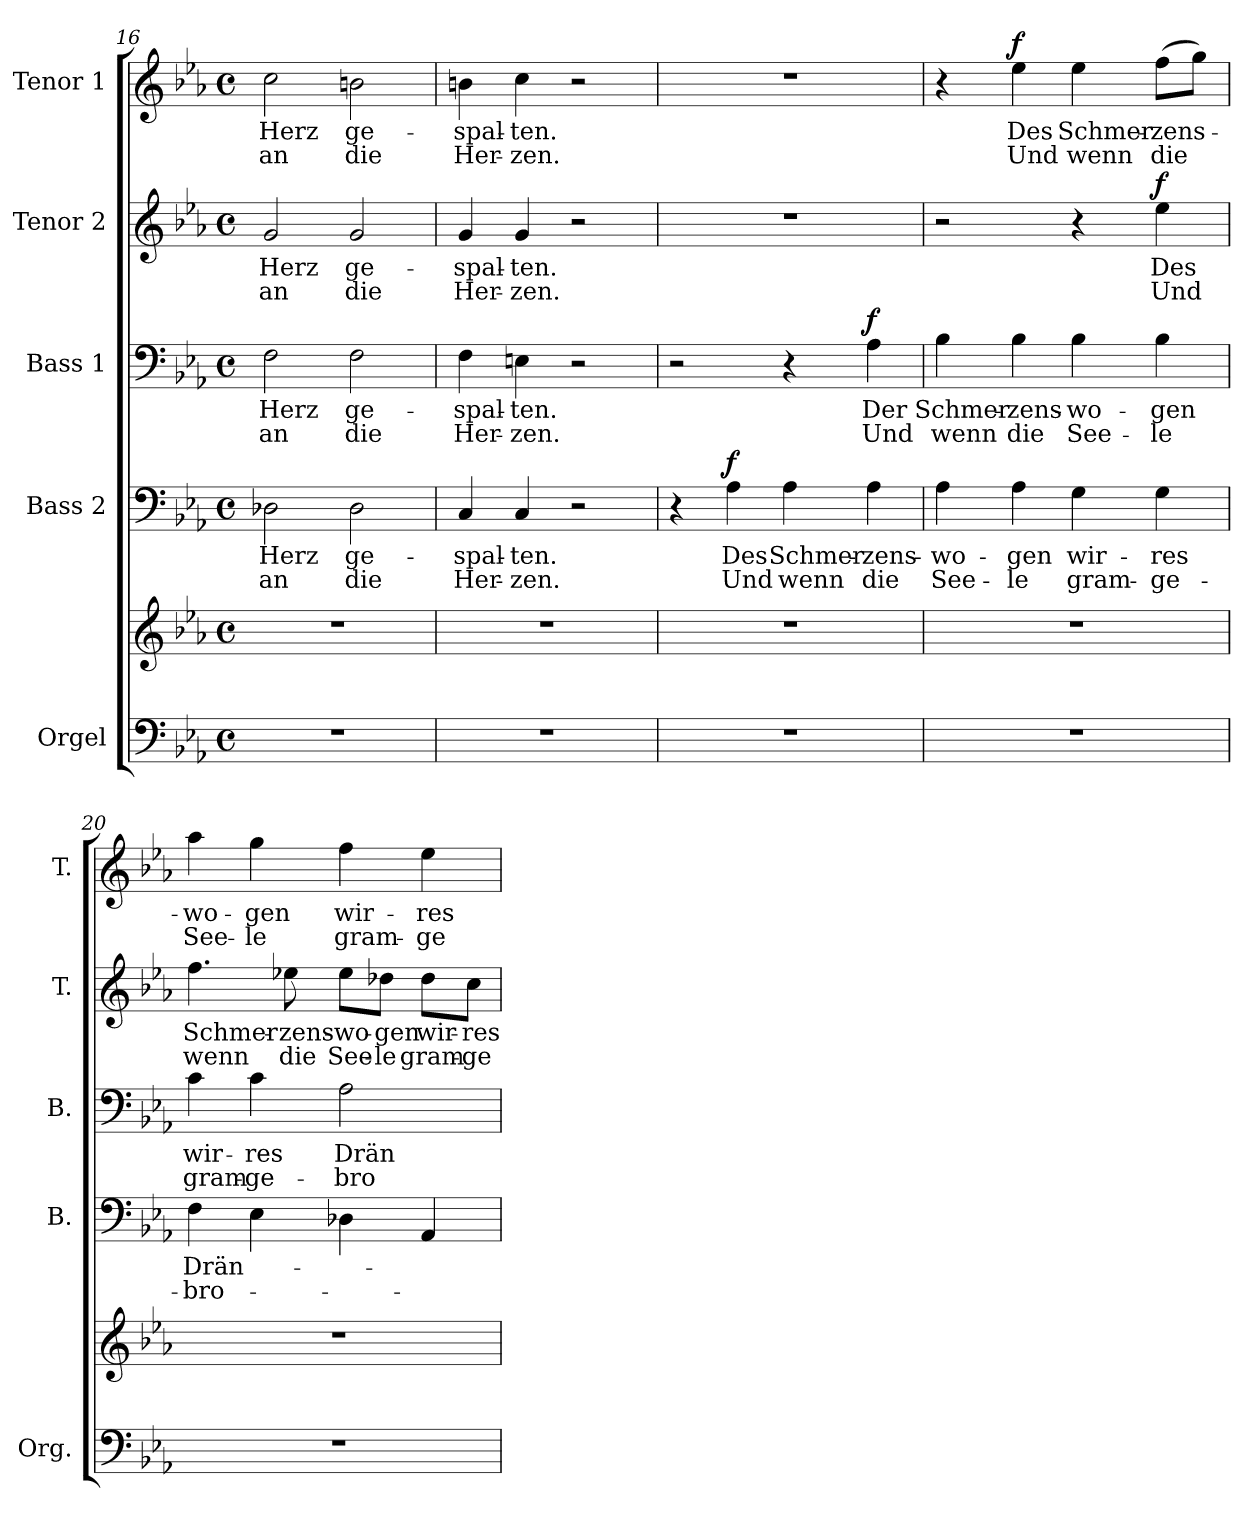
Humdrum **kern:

**kern	**kern	**kern	**text	**text	**dynam	**kern	**text	**text	**dynam	**kern	**text	**text	**dynam	**kern	**text	**text	**dynam
*part5	*part5	*part4	*part4	*part4	*part4	*part3	*part3	*part3	*part3	*part2	*part2	*part2	*part2	*part1	*part1	*part1	*part1
*staff6	*staff5	*staff4	*staff4	*staff4	*staff4	*staff3	*staff3	*staff3	*staff3	*staff2	*staff2	*staff2	*staff2	*staff1	*staff1	*staff1	*staff1
*I"Orgel	*	*I"Bass 2	*	*	*	*I"Bass 1	*	*	*	*I"Tenor 2	*	*	*	*I"Tenor 1	*	*	*
*I'Org.	*	*I'B.	*	*	*	*I'B.	*	*	*	*I'T.	*	*	*	*I'T.	*	*	*
*clefF4	*clefG2	*clefF4	*	*	*	*clefF4	*	*	*	*clefG2	*	*	*	*clefG2	*	*	*
*	*	*	*	*	*	*	*	*	*	*ITrd7c12	*	*	*	*ITrd7c12	*	*	*
*k[b-e-a-]	*k[b-e-a-]	*k[b-e-a-]	*	*	*	*k[b-e-a-]	*	*	*	*k[b-e-a-]	*	*	*	*k[b-e-a-]	*	*	*
*E-:	*E-:	*E-:	*	*	*	*E-:	*	*	*	*E-:	*	*	*	*E-:	*	*	*
*M4/4	*M4/4	*M4/4	*	*	*	*M4/4	*	*	*	*M4/4	*	*	*	*M4/4	*	*	*
*met(c)	*met(c)	*met(c)	*	*	*	*met(c)	*	*	*	*met(c)	*	*	*	*met(c)	*	*	*
=16	=16	=16	=16	=16	=16	=16	=16	=16	=16	=16	=16	=16	=16	=16	=16	=16	=16
!	!	!	!LO:LY:b:color=#000000	!LO:LY:b:color=#000000	!	!	!	!	!	!	!	!	!	!	!	!	!
!	!	!	!	!	!	!	!LO:LY:b:color=#000000	!LO:LY:b:color=#000000	!	!	!	!	!	!	!	!	!
!	!	!	!	!	!	!	!	!	!	!	!LO:LY:b:color=#000000	!LO:LY:b:color=#000000	!	!	!	!	!
!	!	!	!	!	!	!	!	!	!	!	!	!	!	!	!LO:LY:b:color=#000000	!LO:LY:b:color=#000000	!
1r	1r	2D-Xi\	Herz	an	.	2Fi\	Herz	an	.	2Gi/	Herz	an	.	2ci\	Herz	an	.
!	!	!	!LO:LY:b:color=#000000	!LO:LY:b:color=#000000	!	!	!	!	!	!	!	!	!	!	!	!	!
!	!	!	!	!	!	!	!LO:LY:b:color=#000000	!LO:LY:b:color=#000000	!	!	!	!	!	!	!	!	!
!	!	!	!	!	!	!	!	!	!	!	!LO:LY:b:color=#000000	!LO:LY:b:color=#000000	!	!	!	!	!
!	!	!	!	!	!	!	!	!	!	!	!	!	!	!	!LO:LY:b:color=#000000	!LO:LY:b:color=#000000	!
.	.	2D-i\	ge-	die	.	2Fi\	ge-	die	.	2Gi/	ge-	die	.	2Bni\	ge-	die	.
=17	=17	=17	=17	=17	=17	=17	=17	=17	=17	=17	=17	=17	=17	=17	=17	=17	=17
!	!	!	!LO:LY:b:color=#000000	!LO:LY:b:color=#000000	!	!	!	!	!	!	!	!	!	!	!	!	!
!	!	!	!	!	!	!	!LO:LY:b:color=#000000	!LO:LY:b:color=#000000	!	!	!	!	!	!	!	!	!
!	!	!	!	!	!	!	!	!	!	!	!LO:LY:b:color=#000000	!LO:LY:b:color=#000000	!	!	!	!	!
!	!	!	!	!	!	!	!	!	!	!	!	!	!	!	!LO:LY:b:color=#000000	!LO:LY:b:color=#000000	!
1r	1r	4Ci/	-spal-	Her-	.	4Fi\	-spal-	Her-	.	4Gi/	-spal-	Her-	.	4Bni\	-spal-	Her-	.
!	!	!	!LO:LY:b:color=#000000	!LO:LY:b:color=#000000	!	!	!	!	!	!	!	!	!	!	!	!	!
!	!	!	!	!	!	!	!LO:LY:b:color=#000000	!LO:LY:b:color=#000000	!	!	!	!	!	!	!	!	!
!	!	!	!	!	!	!	!	!	!	!	!LO:LY:b:color=#000000	!LO:LY:b:color=#000000	!	!	!	!	!
!	!	!	!	!	!	!	!	!	!	!	!	!	!	!	!LO:LY:b:color=#000000	!LO:LY:b:color=#000000	!
.	.	4Ci/	-ten.	-zen.	.	4Eni\	-ten.	-zen.	.	4Gi/	-ten.	-zen.	.	4ci\	-ten.	-zen.	.
.	.	2r	.	.	.	2r	.	.	.	2r	.	.	.	2r	.	.	.
=18	=18	=18	=18	=18	=18	=18	=18	=18	=18	=18	=18	=18	=18	=18	=18	=18	=18
1r	1r	4r	.	.	.	2r	.	.	.	1r	.	.	.	1r	.	.	.
!	!	!	!LO:LY:b:color=#000000	!LO:LY:b:color=#000000	!	!	!	!	!	!	!	!	!	!	!	!	!
.	.	4A-i\	Des	Und	f	.	.	.	.	.	.	.	.	.	.	.	.
!	!	!	!LO:LY:b:color=#000000	!LO:LY:b:color=#000000	!	!	!	!	!	!	!	!	!	!	!	!	!
.	.	4A-i\	Schmer-	wenn	.	4r	.	.	.	.	.	.	.	.	.	.	.
!	!	!	!LO:LY:b:color=#000000	!LO:LY:b:color=#000000	!	!	!	!	!	!	!	!	!	!	!	!	!
!	!	!	!	!	!	!	!LO:LY:b:color=#000000	!LO:LY:b:color=#000000	!	!	!	!	!	!	!	!	!
.	.	4A-i\	-zens-	die	.	4A-i\	Der	Und	f	.	.	.	.	.	.	.	.
=19	=19	=19	=19	=19	=19	=19	=19	=19	=19	=19	=19	=19	=19	=19	=19	=19	=19
!	!	!	!LO:LY:b:color=#000000	!LO:LY:b:color=#000000	!	!	!	!	!	!	!	!	!	!	!	!	!
!	!	!	!	!	!	!	!LO:LY:b:color=#000000	!LO:LY:b:color=#000000	!	!	!	!	!	!	!	!	!
1r	1r	4A-i\	-wo-	See-	.	4B-i\	Schmer-	wenn	.	2r	.	.	.	4r	.	.	.
!	!	!	!LO:LY:b:color=#000000	!LO:LY:b:color=#000000	!	!	!	!	!	!	!	!	!	!	!	!	!
!	!	!	!	!	!	!	!LO:LY:b:color=#000000	!LO:LY:b:color=#000000	!	!	!	!	!	!	!	!	!
!	!	!	!	!	!	!	!	!	!	!	!	!	!	!	!LO:LY:b:color=#000000	!LO:LY:b:color=#000000	!
.	.	4A-i\	-gen	-le	.	4B-i\	-zens-	die	.	.	.	.	.	4e-i\	Des	Und	f
!	!	!	!LO:LY:b:color=#000000	!LO:LY:b:color=#000000	!	!	!	!	!	!	!	!	!	!	!	!	!
!	!	!	!	!	!	!	!LO:LY:b:color=#000000	!LO:LY:b:color=#000000	!	!	!	!	!	!	!	!	!
!	!	!	!	!	!	!	!	!	!	!	!	!	!	!	!LO:LY:b:color=#000000	!LO:LY:b:color=#000000	!
.	.	4Gi\	wir-	gram-	.	4B-i\	-wo-	See-	.	4r	.	.	.	4e-i\	Schmer-	wenn	.
!	!	!	!LO:LY:b:color=#000000	!LO:LY:b:color=#000000	!	!	!	!	!	!	!	!	!	!	!	!	!
!	!	!	!	!	!	!	!LO:LY:b:color=#000000	!LO:LY:b:color=#000000	!	!	!	!	!	!	!	!	!
!	!	!	!	!	!	!	!	!	!	!	!LO:LY:b:color=#000000	!LO:LY:b:color=#000000	!	!	!	!	!
!	!	!	!	!	!	!	!	!	!	!	!	!	!	!	!LO:LY:b:color=#000000	!LO:LY:b:color=#000000	!
.	.	4Gi\	-res	-ge-	.	4B-i\	-gen	-le	.	4e-i\	Des	Und	f	(8fi\L	-zens-	die	.
.	.	.	.	.	.	.	.	.	.	.	.	.	.	8gi\J)	.	.	.
!!LO:LB:g=z
=20	=20	=20	=20	=20	=20	=20	=20	=20	=20	=20	=20	=20	=20	=20	=20	=20	=20
!	!	!	!LO:LY:b:color=#000000	!LO:LY:b:color=#000000	!	!	!	!	!	!	!	!	!	!	!	!	!
!	!	!	!	!	!	!	!LO:LY:b:color=#000000	!LO:LY:b:color=#000000	!	!	!	!	!	!	!	!	!
!	!	!	!	!	!	!	!	!	!	!	!LO:LY:b:color=#000000	!LO:LY:b:color=#000000	!	!	!	!	!
!	!	!	!	!	!	!	!	!	!	!	!	!	!	!	!LO:LY:b:color=#000000	!LO:LY:b:color=#000000	!
1r	1r	4Fi\	Drän-	-bro-	.	4ci\	wir-	gram-	.	4.fi\	Schmer-	wenn	.	4a-i\	-wo-	See-	.
!	!	!	!	!	!	!	!LO:LY:b:color=#000000	!LO:LY:b:color=#000000	!	!	!	!	!	!	!	!	!
!	!	!	!	!	!	!	!	!	!	!	!	!	!	!	!LO:LY:b:color=#000000	!LO:LY:b:color=#000000	!
.	.	4E-i\	.	.	.	4ci\	-res	-ge-	.	.	.	.	.	4gi\	-gen	-le	.
!	!	!	!	!	!	!	!	!	!	!	!LO:LY:b:color=#000000	!LO:LY:b:color=#000000	!	!	!	!	!
.	.	.	.	.	.	.	.	.	.	8e-Xi\	-zens-	die	.	.	.	.	.
!	!	!	!	!	!	!	!LO:LY:b:color=#000000	!LO:LY:b:color=#000000	!	!	!	!	!	!	!	!	!
!	!	!	!	!	!	!	!	!	!	!	!LO:LY:b:color=#000000	!LO:LY:b:color=#000000	!	!	!	!	!
!	!	!	!	!	!	!	!	!	!	!	!	!	!	!	!LO:LY:b:color=#000000	!LO:LY:b:color=#000000	!
.	.	4D-Xi\	.	.	.	2A-i\	Drän-	-bro-	.	8e-i\L	-wo-	See-	.	4fi\	wir-	gram-	.
!	!	!	!	!	!	!	!	!	!	!	!LO:LY:b:color=#000000	!LO:LY:b:color=#000000	!	!	!	!	!
.	.	.	.	.	.	.	.	.	.	8d-Xi\J	-gen	-le	.	.	.	.	.
!	!	!	!	!	!	!	!	!	!	!	!LO:LY:b:color=#000000	!LO:LY:b:color=#000000	!	!	!	!	!
!	!	!	!	!	!	!	!	!	!	!	!	!	!	!	!LO:LY:b:color=#000000	!LO:LY:b:color=#000000	!
.	.	4AA-i/	.	.	.	.	.	.	.	8d-i\L	wir-	gram-	.	4e-i\	-res	-ge-	.
!	!	!	!	!	!	!	!	!	!	!	!LO:LY:b:color=#000000	!LO:LY:b:color=#000000	!	!	!	!	!
.	.	.	.	.	.	.	.	.	.	8ci\J	-res	-ge-	.	.	.	.	.
=	=	=	=	=	=	=	=	=	=	=	=	=	=	=	=	=	=
*-	*-	*-	*-	*-	*-	*-	*-	*-	*-	*-	*-	*-	*-	*-	*-	*-	*-
